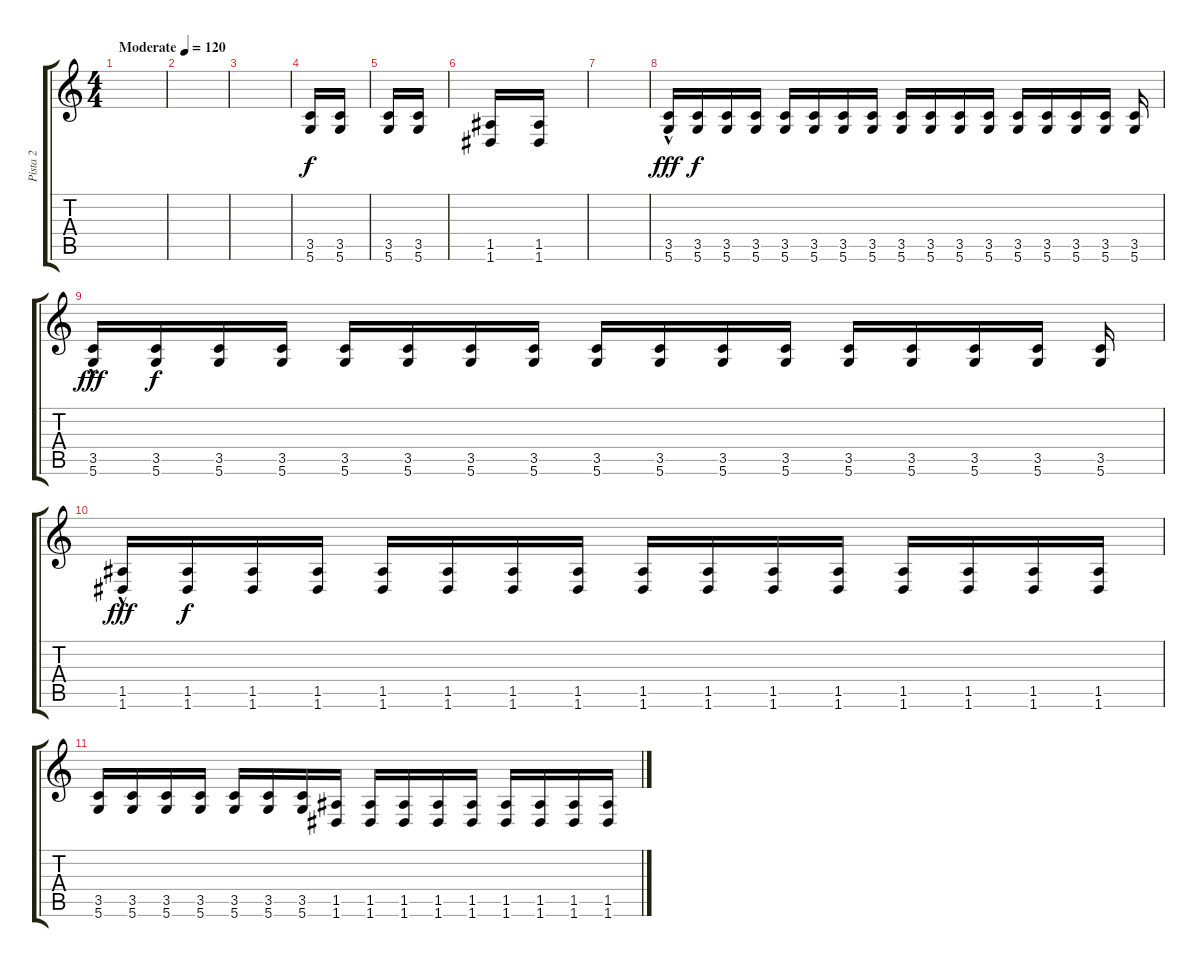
\track ("Pista 2" "Pista 2") {instrument overdrivenguitar}
\staff {score tabs}
\tuning (E4 B3 G3 D3 A2 D2) {hide}
\ts (4 4)
\tempo (120 "Moderate")
\clef g2
\ks c
|
|
|
(3.5 5.6).16 (3.5 5.6).16 |
(3.5 5.6).16 (3.5 5.6).16 |
(1.5 1.6).16 (1.5 1.6).16 |
|
(3.5{hac} 5.6{hac}).16{dy fff} (3.5 5.6).16{dy f} (3.5 5.6).16 (3.5 5.6).16 (3.5 5.6).16 (3.5 5.6).16 (3.5 5.6).16 (3.5 5.6).16 (3.5 5.6).16 (3.5 5.6).16 (3.5 5.6).16 (3.5 5.6).16 (3.5 5.6).16 (3.5 5.6).16 (3.5 5.6).16 (3.5 5.6).16 (3.5 5.6).16 |
(3.5{hac} 5.6{hac}).16{dy fff} (3.5 5.6).16{dy f} (3.5 5.6).16 (3.5 5.6).16 (3.5 5.6).16 (3.5 5.6).16 (3.5 5.6).16 (3.5 5.6).16 (3.5 5.6).16 (3.5 5.6).16 (3.5 5.6).16 (3.5 5.6).16 (3.5 5.6).16 (3.5 5.6).16 (3.5 5.6).16 (3.5 5.6).16 (3.5 5.6).16 |
(1.5{hac} 1.6{hac}).16{dy fff} (1.5 1.6).16{dy f} (1.5 1.6).16 (1.5 1.6).16 (1.5 1.6).16 (1.5 1.6).16 (1.5 1.6).16 (1.5 1.6).16 (1.5 1.6).16 (1.5 1.6).16 (1.5 1.6).16 (1.5 1.6).16 (1.5 1.6).16 (1.5 1.6).16 (1.5 1.6).16 (1.5 1.6).16 |
(3.5 5.6).16 (3.5 5.6).16 (3.5 5.6).16 (3.5 5.6).16 (3.5 5.6).16 (3.5 5.6).16 (3.5 5.6).16 (1.5 1.6).16 (1.5 1.6).16 (1.5 1.6).16 (1.5 1.6).16 (1.5 1.6).16 (1.5 1.6).16 (1.5 1.6).16 (1.5 1.6).16 (1.5 1.6).16
